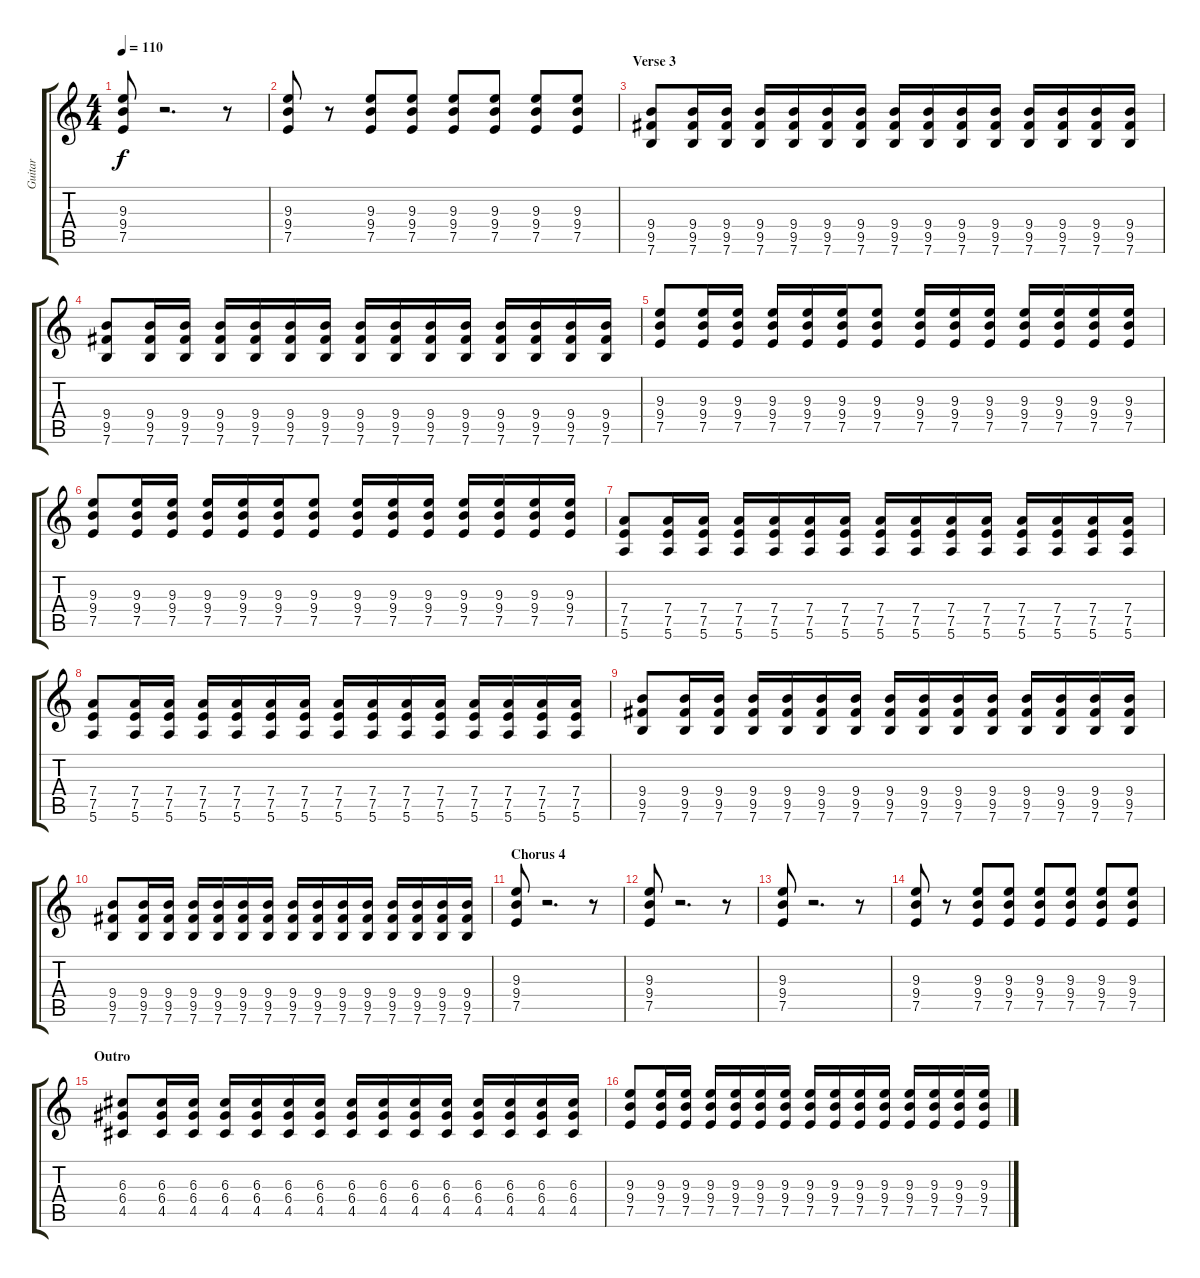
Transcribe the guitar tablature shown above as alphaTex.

\track ("Guitar" "Guitar") {instrument overdrivenguitar}
\staff {score tabs}
\tuning (E4 B3 G3 D3 A2 E2) {hide}
\ts (4 4)
\tempo 110
\clef g2
\ks c
(9.3 9.4 7.5).8{dy f} r.2{d} r.8 |
(9.3 9.4 7.5).8 r.8 (9.3 9.4 7.5).8 (9.3 9.4 7.5).8 (9.3 9.4 7.5).8 (9.3 9.4 7.5).8 (9.3 9.4 7.5).8 (9.3 9.4 7.5).8 |
\section ("" "Verse 3")
(9.4 9.5 7.6).8 (9.4 9.5 7.6).16 (9.4 9.5 7.6).16 (9.4 9.5 7.6).16 (9.4 9.5 7.6).16 (9.4 9.5 7.6).16 (9.4 9.5 7.6).16 (9.4 9.5 7.6).16 (9.4 9.5 7.6).16 (9.4 9.5 7.6).16 (9.4 9.5 7.6).16 (9.4 9.5 7.6).16 (9.4 9.5 7.6).16 (9.4 9.5 7.6).16 (9.4 9.5 7.6).16 |
(9.4 9.5 7.6).8 (9.4 9.5 7.6).16 (9.4 9.5 7.6).16 (9.4 9.5 7.6).16 (9.4 9.5 7.6).16 (9.4 9.5 7.6).16 (9.4 9.5 7.6).16 (9.4 9.5 7.6).16 (9.4 9.5 7.6).16 (9.4 9.5 7.6).16 (9.4 9.5 7.6).16 (9.4 9.5 7.6).16 (9.4 9.5 7.6).16 (9.4 9.5 7.6).16 (9.4 9.5 7.6).16 |
(9.3 9.4 7.5).8 (9.3 9.4 7.5).16 (9.3 9.4 7.5).16 (9.3 9.4 7.5).16 (9.3 9.4 7.5).16 (9.3 9.4 7.5).16 (9.3 9.4 7.5).8 (9.3 9.4 7.5).16 (9.3 9.4 7.5).16 (9.3 9.4 7.5).16 (9.3 9.4 7.5).16 (9.3 9.4 7.5).16 (9.3 9.4 7.5).16 (9.3 9.4 7.5).16 |
(9.3 9.4 7.5).8 (9.3 9.4 7.5).16 (9.3 9.4 7.5).16 (9.3 9.4 7.5).16 (9.3 9.4 7.5).16 (9.3 9.4 7.5).16 (9.3 9.4 7.5).8 (9.3 9.4 7.5).16 (9.3 9.4 7.5).16 (9.3 9.4 7.5).16 (9.3 9.4 7.5).16 (9.3 9.4 7.5).16 (9.3 9.4 7.5).16 (9.3 9.4 7.5).16 |
(7.4 7.5 5.6).8 (7.4 7.5 5.6).16 (7.4 7.5 5.6).16 (7.4 7.5 5.6).16 (7.4 7.5 5.6).16 (7.4 7.5 5.6).16 (7.4 7.5 5.6).16 (7.4 7.5 5.6).16 (7.4 7.5 5.6).16 (7.4 7.5 5.6).16 (7.4 7.5 5.6).16 (7.4 7.5 5.6).16 (7.4 7.5 5.6).16 (7.4 7.5 5.6).16 (7.4 7.5 5.6).16 |
(7.4 7.5 5.6).8 (7.4 7.5 5.6).16 (7.4 7.5 5.6).16 (7.4 7.5 5.6).16 (7.4 7.5 5.6).16 (7.4 7.5 5.6).16 (7.4 7.5 5.6).16 (7.4 7.5 5.6).16 (7.4 7.5 5.6).16 (7.4 7.5 5.6).16 (7.4 7.5 5.6).16 (7.4 7.5 5.6).16 (7.4 7.5 5.6).16 (7.4 7.5 5.6).16 (7.4 7.5 5.6).16 |
(9.4 9.5 7.6).8 (9.4 9.5 7.6).16 (9.4 9.5 7.6).16 (9.4 9.5 7.6).16 (9.4 9.5 7.6).16 (9.4 9.5 7.6).16 (9.4 9.5 7.6).16 (9.4 9.5 7.6).16 (9.4 9.5 7.6).16 (9.4 9.5 7.6).16 (9.4 9.5 7.6).16 (9.4 9.5 7.6).16 (9.4 9.5 7.6).16 (9.4 9.5 7.6).16 (9.4 9.5 7.6).16 |
(9.4 9.5 7.6).8 (9.4 9.5 7.6).16 (9.4 9.5 7.6).16 (9.4 9.5 7.6).16 (9.4 9.5 7.6).16 (9.4 9.5 7.6).16 (9.4 9.5 7.6).16 (9.4 9.5 7.6).16 (9.4 9.5 7.6).16 (9.4 9.5 7.6).16 (9.4 9.5 7.6).16 (9.4 9.5 7.6).16 (9.4 9.5 7.6).16 (9.4 9.5 7.6).16 (9.4 9.5 7.6).16 |
\section ("" "Chorus 4")
(9.3 9.4 7.5).8 r.2{d} r.8 |
(9.3 9.4 7.5).8 r.2{d} r.8 |
(9.3 9.4 7.5).8 r.2{d} r.8 |
(9.3 9.4 7.5).8 r.8 (9.3 9.4 7.5).8 (9.3 9.4 7.5).8 (9.3 9.4 7.5).8 (9.3 9.4 7.5).8 (9.3 9.4 7.5).8 (9.3 9.4 7.5).8 |
\section ("" "Outro")
(6.3 6.4 4.5).8 (6.3 6.4 4.5).16 (6.3 6.4 4.5).16 (6.3 6.4 4.5).16 (6.3 6.4 4.5).16 (6.3 6.4 4.5).16 (6.3 6.4 4.5).16 (6.3 6.4 4.5).16 (6.3 6.4 4.5).16 (6.3 6.4 4.5).16 (6.3 6.4 4.5).16 (6.3 6.4 4.5).16 (6.3 6.4 4.5).16 (6.3 6.4 4.5).16 (6.3 6.4 4.5).16 |
(9.3 9.4 7.5).8 (9.3 9.4 7.5).16 (9.3 9.4 7.5).16 (9.3 9.4 7.5).16 (9.3 9.4 7.5).16 (9.3 9.4 7.5).16 (9.3 9.4 7.5).16 (9.3 9.4 7.5).16 (9.3 9.4 7.5).16 (9.3 9.4 7.5).16 (9.3 9.4 7.5).16 (9.3 9.4 7.5).16 (9.3 9.4 7.5).16 (9.3 9.4 7.5).16 (9.3 9.4 7.5).16
